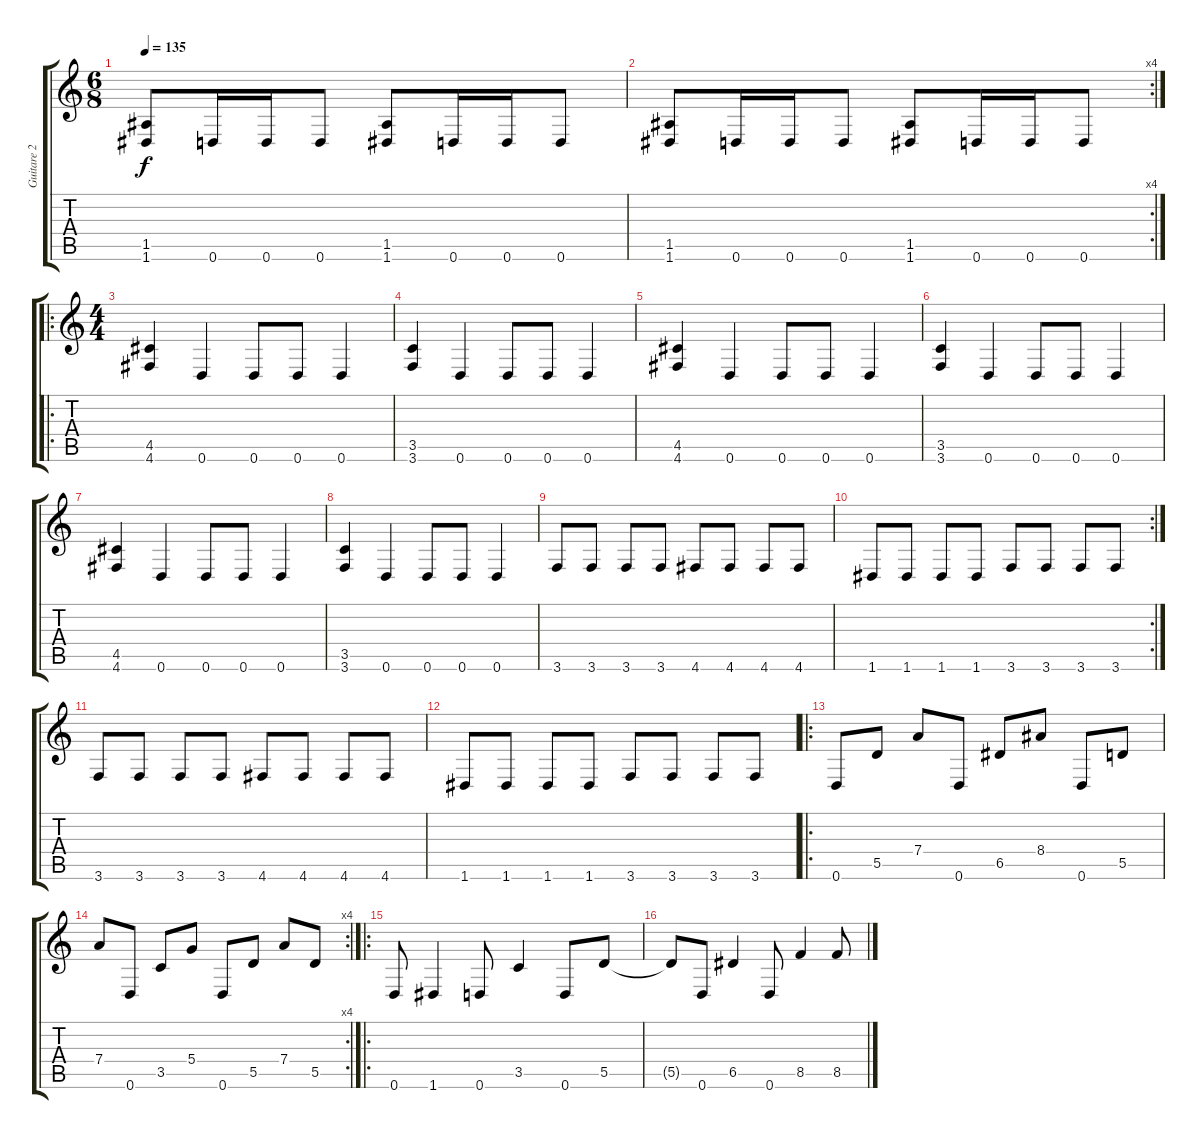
\track ("Guitare 2" "Guitare 2") {instrument distortionguitar}
\staff {score tabs}
\tuning (E4 B3 G3 D3 A2 D2) {hide}
\ts (6 8)
\tempo 135
\clef g2
\ks c
(1.5 1.6).8{dy f} 0.6.16 0.6.16 0.6.8 (1.5 1.6).8 0.6.16 0.6.16 0.6.8 |
\rc 4
(1.5 1.6).8 0.6.16 0.6.16 0.6.8 (1.5 1.6).8 0.6.16 0.6.16 0.6.8 |
\ro
\ts (4 4)
(4.5 4.6).4 0.6.4 0.6.8 0.6.8 0.6.4 |
(3.5 3.6).4 0.6.4 0.6.8 0.6.8 0.6.4 |
(4.5 4.6).4 0.6.4 0.6.8 0.6.8 0.6.4 |
(3.5 3.6).4 0.6.4 0.6.8 0.6.8 0.6.4 |
(4.5 4.6).4 0.6.4 0.6.8 0.6.8 0.6.4 |
(3.5 3.6).4 0.6.4 0.6.8 0.6.8 0.6.4 |
3.6.8 3.6.8 3.6.8 3.6.8 4.6.8 4.6.8 4.6.8 4.6.8 |
\rc 2
1.6.8 1.6.8 1.6.8 1.6.8 3.6.8 3.6.8 3.6.8 3.6.8 |
3.6.8 3.6.8 3.6.8 3.6.8 4.6.8 4.6.8 4.6.8 4.6.8 |
1.6.8 1.6.8 1.6.8 1.6.8 3.6.8 3.6.8 3.6.8 3.6.8 |
\ro
0.6.8 5.5.8 7.4.8 0.6.8 6.5.8 8.4.8 0.6.8 5.5.8 |
\rc 4
7.4.8 0.6.8 3.5.8 5.4.8 0.6.8 5.5.8 7.4.8 5.5.8 |
\ro
0.6.8 1.6.4 0.6.8 3.5.4 0.6.8 5.5.8 |
5.5{t}.8 0.6.8 6.5.4 0.6.8 8.5.4 8.5.8
